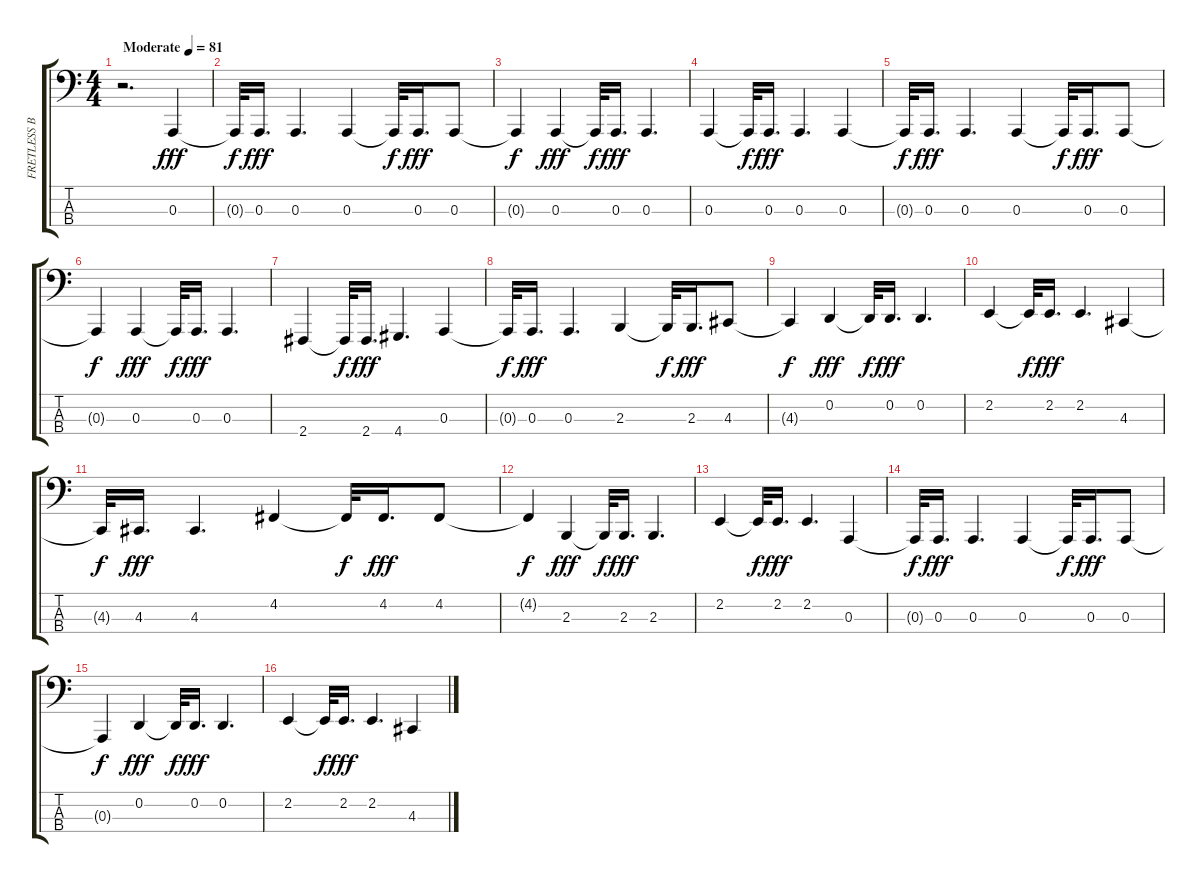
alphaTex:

\track ("FRETLESS BASS." "FRETLESS B") {instrument acousticgrandpiano}
\staff {score tabs}
\tuning (G2 D2 A1 E1) {hide}
\ts (4 4)
\tempo (81 "Moderate")
\clef f4
\ks c
r.2{d dy fff instrument acousticgrandpiano} 0.3.4 |
0.3{t}.32{dy f} 0.3.16{d dy fff} 0.3.4{d} 0.3.4 0.3{t}.32{dy f} 0.3.16{d dy fff} 0.3.8 |
0.3{t}.4{dy f} 0.3.4{dy fff} 0.3{t}.32{dy f} 0.3.16{d dy fff} 0.3.4{d} |
0.3.4 0.3{t}.32{dy f} 0.3.16{d dy fff} 0.3.4{d} 0.3.4 |
0.3{t}.32{dy f} 0.3.16{d dy fff} 0.3.4{d} 0.3.4 0.3{t}.32{dy f} 0.3.16{d dy fff} 0.3.8 |
0.3{t}.4{dy f} 0.3.4{dy fff} 0.3{t}.32{dy f} 0.3.16{d dy fff} 0.3.4{d} |
2.4.4 2.4{t}.32{dy f} 2.4.16{d dy fff} 4.4.4{d} 0.3.4 |
0.3{t}.32{dy f} 0.3.16{d dy fff} 0.3.4{d} 2.3.4 2.3{t}.32{dy f} 2.3.16{d dy fff} 4.3.8 |
4.3{t}.4{dy f} 0.2.4{dy fff} 0.2{t}.32{dy f} 0.2.16{d dy fff} 0.2.4{d} |
2.2.4 2.2{t}.32{dy f} 2.2.16{d dy fff} 2.2.4{d} 4.3.4 |
4.3{t}.32{dy f} 4.3.16{d dy fff} 4.3.4{d} 4.2.4 4.2{t}.32{dy f} 4.2.16{d dy fff} 4.2.8 |
4.2{t}.4{dy f} 2.3.4{dy fff} 2.3{t}.32{dy f} 2.3.16{d dy fff} 2.3.4{d} |
2.2.4 2.2{t}.32{dy f} 2.2.16{d dy fff} 2.2.4{d} 0.3.4 |
0.3{t}.32{dy f} 0.3.16{d dy fff} 0.3.4{d} 0.3.4 0.3{t}.32{dy f} 0.3.16{d dy fff} 0.3.8 |
0.3{t}.4{dy f} 0.2.4{dy fff} 0.2{t}.32{dy f} 0.2.16{d dy fff} 0.2.4{d} |
2.2.4 2.2{t}.32{dy f} 2.2.16{d dy fff} 2.2.4{d} 4.3.4
